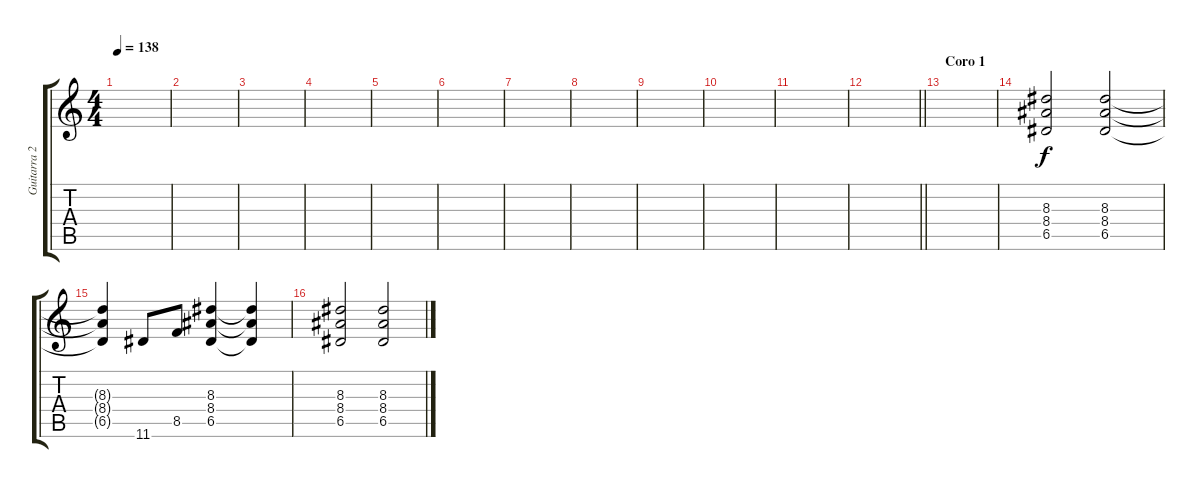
\track ("Guitarra 2" "Guitarra 2") {instrument distortionguitar}
\staff {score tabs}
\tuning (E4 B3 G3 D3 A2 E2) {hide}
\ts (4 4)
\tempo 138
\clef g2
\ks c
|
|
|
|
|
|
|
|
|
|
|
\barLineRight lightlight
|
\section ("" "Coro 1")
|
(8.3 8.4 6.5).2 (8.3 8.4 6.5).2 |
(8.3{t} 8.4{t} 6.5{t}).4 11.6.8 8.5.8 (8.3 8.4 6.5).4 (8.3{t} 8.4{t} 6.5{t}).4 |
(8.3 8.4 6.5).2 (8.3 8.4 6.5).2
